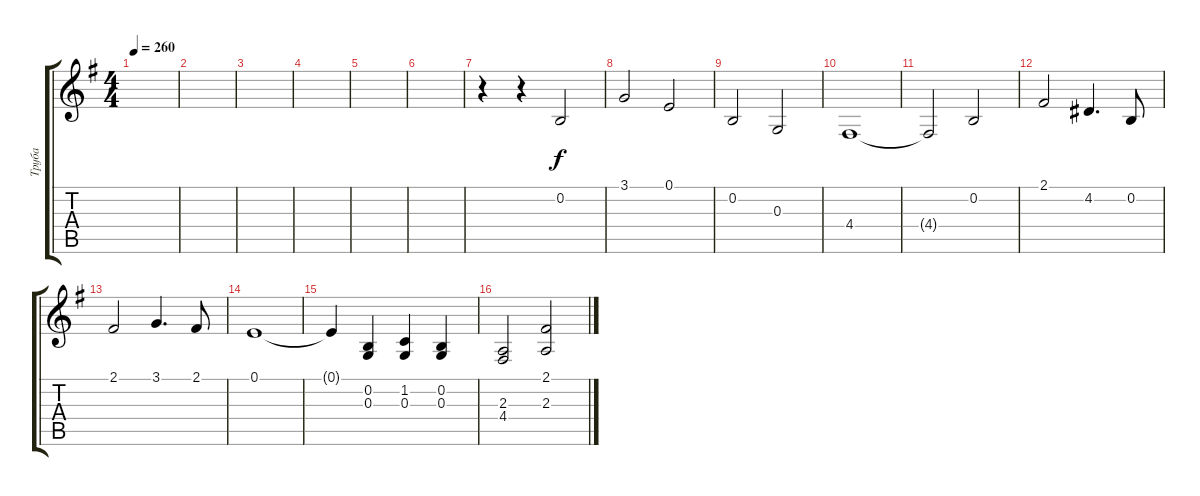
\track ("Труба" "Труба") {instrument pad4choir}
\staff {score tabs}
\tuning (E4 B3 G3 D3 A2 E2) {hide}
\ts (4 4)
\tempo 260
\clef g2
\ks g
|
|
|
|
|
|
r.4 r.4 0.2.2 |
3.1.2 0.1.2 |
0.2.2 0.3.2 |
4.4.1 |
4.4{t}.2 0.2.2 |
2.1.2 4.2.4{d} 0.2.8 |
2.1.2 3.1.4{d} 2.1.8 |
0.1.1 |
0.1{t}.4 (0.2 0.3).4 (1.2 0.3).4 (0.2 0.3).4 |
(2.3 4.4).2 (2.1 2.3).2
